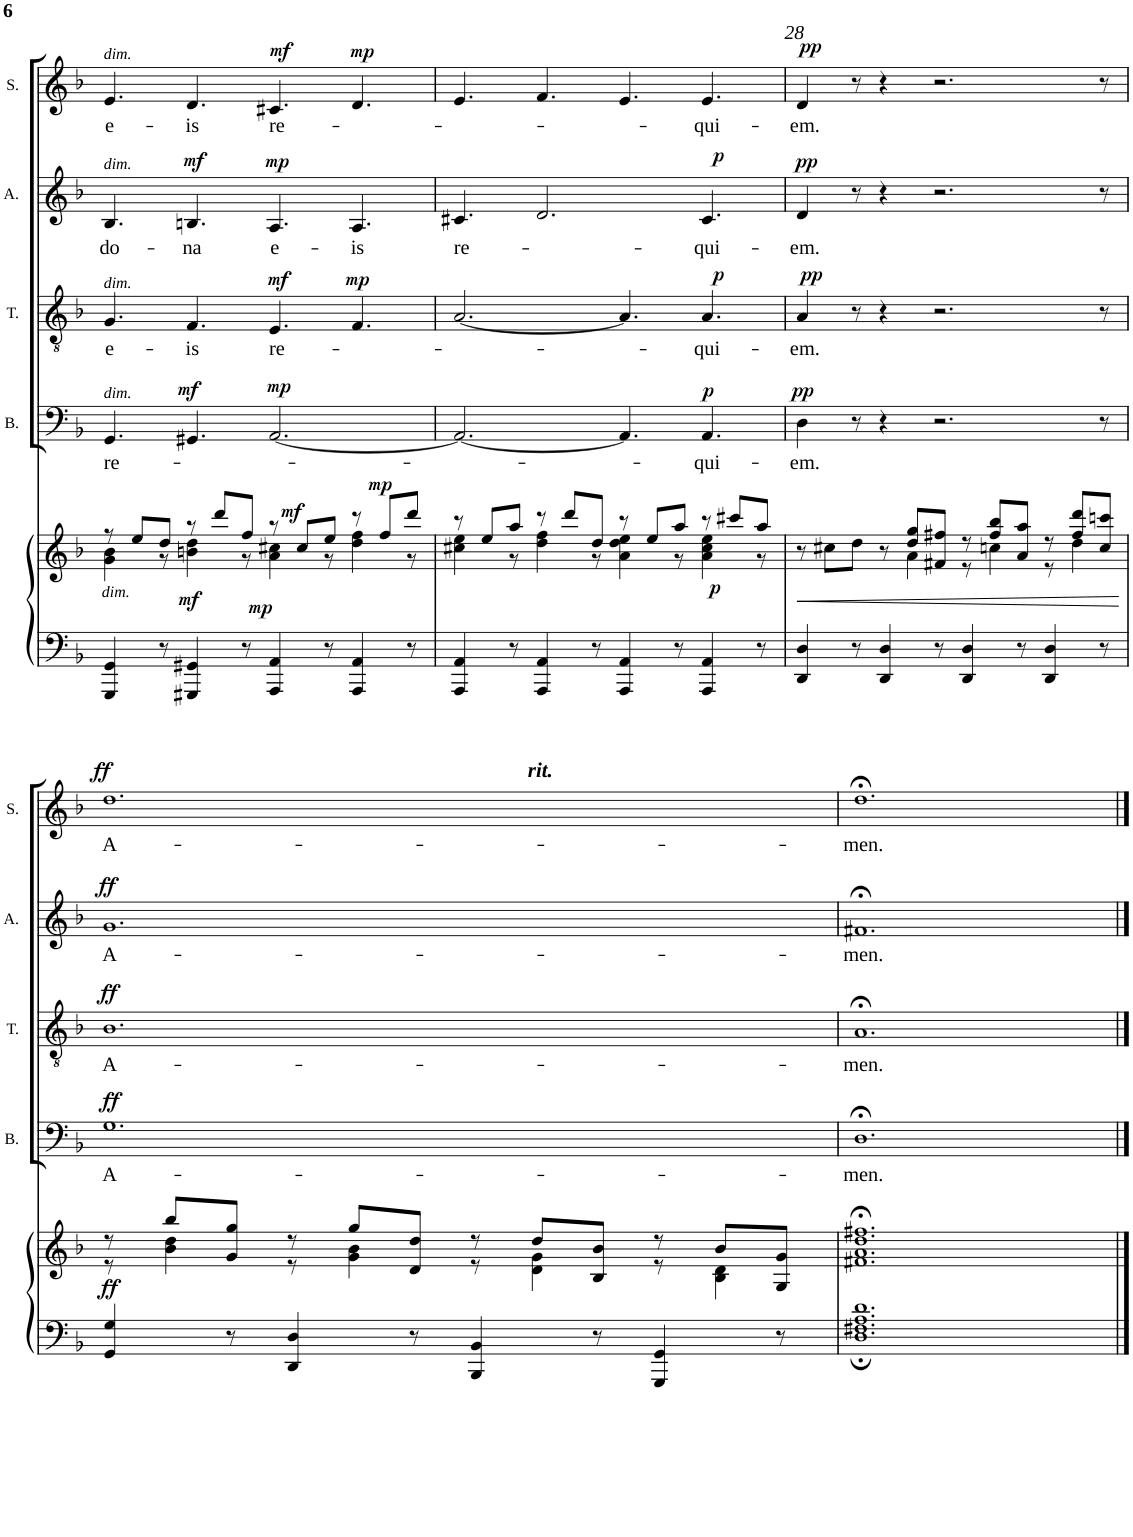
**kern	**kern	**dynam	**kern	**text	**dynam	**kern	**text	**dynam	**kern	**text	**dynam	**kern	**text	**dynam
*part5	*part5	*part5	*part4	*part4	*part4	*part3	*part3	*part3	*part2	*part2	*part2	*part1	*part1	*part1
*staff6	*staff5	*staff5/6	*staff4	*staff4	*staff4	*staff3	*staff3	*staff3	*staff2	*staff2	*staff2	*staff1	*staff1	*staff1
*I"Piano	*	*	*I"Bass	*	*	*I"Tenor	*	*	*I"Alto	*	*	*I"Soprano	*	*
*I'Pno	*	*	*I'B.	*	*	*I'T.	*	*	*I'A.	*	*	*I'S.	*	*
!!LO:PB:g=z
*clefF4	*clefG2	*	*clefF4	*	*	*clefGv2	*	*	*clefG2	*	*	*clefG2	*	*
*k[b-]	*k[b-]	*	*k[b-]	*	*	*k[b-]	*	*	*k[b-]	*	*	*k[b-]	*	*
*M12/8	*M12/8	*	*M12/8	*	*	*M12/8	*	*	*M12/8	*	*	*M12/8	*	*
=26	=26	=26	=26	=26	=26	=26	=26	=26	=26	=26	=26	=26	=26	=26
*	*^	*	*	*	*	*	*	*	*	*	*	*	*	*
!	!	!	!	!	!	!	!	!	!	!	!	!	!LO:TX:a:i:t=dim.	!	!
!	!	!	!	!	!	!	!	!	!	!LO:TX:a:i:t=dim.	!	!	!	!	!
!	!	!	!	!	!	!	!LO:TX:a:i:t=dim.	!	!	!	!	!	!	!	!
!	!	!	!	!LO:TX:a:i:t=dim.	!	!	!	!	!	!	!	!	!	!	!
!LO:TX:a:i:t=dim.	!	!	!	!	!	!	!	!	!	!	!	!	!	!	!
!	!	!	!	!	!LO:LY:b	!	!	!LO:LY:b	!	!	!LO:LY:b	!	!	!LO:LY:b	!
4GGG/ 4GG/	8r	4g\ 4b-\	.	4.GG/	re-	.	4.G/	e-	.	4.B-/	do-	.	4.e/	e-	.
.	8ee/L	.	.	.	.	.	.	.	.	.	.	.	.	.	.
8r	8dd/J	8r	.	.	.	.	.	.	.	.	.	.	.	.	.
!	!	!	!LO:DY:a=2	!	!	!LO:DY:a	!	!LO:LY:b	!	!	!LO:LY:b	!LO:DY:a	!	!LO:LY:b	!
4GGG#X/ 4GG#X/	8r	4bn\ 4dd\	mf	4.GG#X/	.	mf	4.F/	-is	.	4.Bn/	-na	mf	4.d/	-is	.
.	8ddd/L	.	.	.	.	.	.	.	.	.	.	.	.	.	.
8r	8ff/J	8r	.	.	.	.	.	.	.	.	.	.	.	.	.
!	!	!	!LO:DY:a=2	!	!	!LO:DY:a	!	!LO:LY:b	!LO:DY:a	!	!LO:LY:b	!LO:DY:a	!	!LO:LY:b	!LO:DY:a
4AAA/ 4AA/	8r	4a\ 4cc#X\	mp	[2.AA/	.	mp	4.E/	re-	mf	4.A/	e-	mp	4.c#X/	re-	mf
!	!	!	!LO:DY:a	!	!	!	!	!	!	!	!	!	!	!	!
.	8cc#/L	.	mf	.	.	.	.	.	.	.	.	.	.	.	.
8r	8ee/J	8r	.	.	.	.	.	.	.	.	.	.	.	.	.
!	!	!	!	!	!	!	!	!	!LO:DY:a	!	!LO:LY:b	!	!	!	!LO:DY:a
4AAA/ 4AA/	8r	4dd\ 4ff\	.	.	.	.	4.F/	.	mp	4.A/	-is	.	4.d/	.	mp
!	!	!	!LO:DY:a	!	!	!	!	!	!	!	!	!	!	!	!
.	8ff/L	.	mp	.	.	.	.	.	.	.	.	.	.	.	.
8r	8ddd/J	8r	.	.	.	.	.	.	.	.	.	.	.	.	.
=27	=27	=27	=27	=27	=27	=27	=27	=27	=27	=27	=27	=27	=27	=27	=27
!	!	!	!	!	!	!	!	!	!	!	!LO:LY:b	!	!	!	!
4AAA/ 4AA/	8r	4cc#X\ 4ee\	.	2.AA/_	.	.	[2.A/	.	.	4.c#X/	re-	.	4.e/	.	.
.	8ee/L	.	.	.	.	.	.	.	.	.	.	.	.	.	.
8r	8aa/J	8r	.	.	.	.	.	.	.	.	.	.	.	.	.
4AAA/ 4AA/	8r	4dd\ 4ff\	.	.	.	.	.	.	.	2.d/	.	.	4.f/	.	.
.	8ddd/L	.	.	.	.	.	.	.	.	.	.	.	.	.	.
8r	8dd/J	8r	.	.	.	.	.	.	.	.	.	.	.	.	.
4AAA/ 4AA/	8r	4a\ 4dd\ 4ee\	.	4.AA/]	.	.	4.A/]	.	.	.	.	.	4.e/	.	.
.	8ee/L	.	.	.	.	.	.	.	.	.	.	.	.	.	.
8r	8aa/J	8r	.	.	.	.	.	.	.	.	.	.	.	.	.
!	!	!	!LO:DY:b	!	!LO:LY:b	!LO:DY:a	!	!LO:LY:b	!LO:DY:a	!	!LO:LY:b	!LO:DY:a	!	!LO:LY:b	!
4AAA/ 4AA/	8r	4a\ 4cc#\ 4ee\	p	4.AA/	-qui-	p	4.A/	-qui-	p	4.c#/	-qui-	p	4.e/	-qui-	.
.	8ccc#X/L	.	.	.	.	.	.	.	.	.	.	.	.	.	.
8r	8aa/J	8r	.	.	.	.	.	.	.	.	.	.	.	.	.
=28	=28	=28	=28	=28	=28	=28	=28	=28	=28	=28	=28	=28	=28	=28	=28
!	!	!	!	!	!LO:LY:b	!LO:DY:a	!	!LO:LY:b	!LO:DY:a	!	!LO:LY:b	!LO:DY:a	!	!LO:LY:b	!LO:DY:a
4DD/ 4D/	8r	2ryy	.	4D\	-em.	pp	4A/	-em.	pp	4d/	-em.	pp	4d/	-em.	pp
.	8cc#X\L	.	.	.	.	.	.	.	.	.	.	.	.	.	.
8r	8dd\J	.	.	8r	.	.	8r	.	.	8r	.	.	8r	.	.
4DD/ 4D/	8r	.	.	4r	.	.	4r	.	.	4r	.	.	4r	.	.
.	8dd/ 8gg/L	4a\	.	.	.	.	.	.	.	.	.	.	.	.	.
8r	8f#X/ 8ff#X/J	.	.	2.r	.	.	2.r	.	.	2.r	.	.	2.r	.	.
4DD/ 4D/	8r	8r	.	.	.	.	.	.	.	.	.	.	.	.	.
.	8ff#/ 8bb-/L	4ccn\	.	.	.	.	.	.	.	.	.	.	.	.	.
8r	8a/ 8aa/J	.	.	.	.	.	.	.	.	.	.	.	.	.	.
4DD/ 4D/	8r	8r	.	.	.	.	.	.	.	.	.	.	.	.	.
.	8ff#/ 8ddd/L	4dd\	.	.	.	.	.	.	.	.	.	.	.	.	.
8r	8cc/ 8cccn/J	.	.	8r	.	.	8r	.	.	8r	.	.	8r	.	.
!!LO:LB:g=z
=29	=29	=29	=29	=29	=29	=29	=29	=29	=29	=29	=29	=29	=29	=29	=29
!	!	!	!LO:DY:b	!	!LO:LY:b	!LO:DY:a	!	!LO:LY:b	!LO:DY:a	!	!LO:LY:b	!LO:DY:a	!	!LO:LY:b	!LO:DY:a
*	*	*	*	*	*	*	*	*	*	*	*	*	*^	*	*
4GG/ 4G/	8r	8r	ff	1.G	A-	ff	1.B-	A-	ff	1.g	A-	ff	1.dd	2..ryy	A-	ff
.	8bb-/L	4b-\ 4dd\	.	.	.	.	.	.	.	.	.	.	.	.	.	.
8r	8g/ 8gg/J	.	.	.	.	.	.	.	.	.	.	.	.	.	.	.
4DD/ 4D/	8r	8r	.	.	.	.	.	.	.	.	.	.	.	.	.	.
.	8gg/L	4g\ 4b-\	.	.	.	.	.	.	.	.	.	.	.	.	.	.
8r	8d/ 8dd/J	.	.	.	.	.	.	.	.	.	.	.	.	.	.	.
4BBB-/ 4BB-/	8r	8r	.	.	.	.	.	.	.	.	.	.	.	.	.	.
!	!	!	!	!	!	!	!	!	!	!	!	!	!	!LO:TX:a:Bi:t=rit.	!	!
.	8dd/L	4d\ 4g\	.	.	.	.	.	.	.	.	.	.	.	2ryy	.	.
8r	8B-/ 8b-/J	.	.	.	.	.	.	.	.	.	.	.	.	.	.	.
4GGG/ 4GG/	8r	8r	.	.	.	.	.	.	.	.	.	.	.	.	.	.
.	8b-/L	4B-\ 4d\	.	.	.	.	.	.	.	.	.	.	.	.	.	.
8r	8G/ 8g/J	.	.	.	.	.	.	.	.	.	.	.	.	8ryy	.	.
*	*v	*v	*	*	*	*	*	*	*	*	*	*	*	*	*	*
=30	=30	=30	=30	=30	=30	=30	=30	=30	=30	=30	=30	=30	=30	=30	=30
!	!	!	!	!LO:LY:b	!	!	!LO:LY:b	!	!	!LO:LY:b	!	!	!	!LO:LY:b	!
*	*	*	*	*	*	*	*	*	*	*	*	*v	*v	*	*
1.D; 1.F#X; 1.A; 1.d;	1.f#X;< 1.a;< 1.dd;< 1.ff#X;<	.	1.D;<	-men.	.	1.A;<	-men.	.	1.f#X;<	-men.	.	1.dd;<	-men.	.
==	==	==	==	==	==	==	==	==	==	==	==	==	==	==
*-	*-	*-	*-	*-	*-	*-	*-	*-	*-	*-	*-	*-	*-	*-
